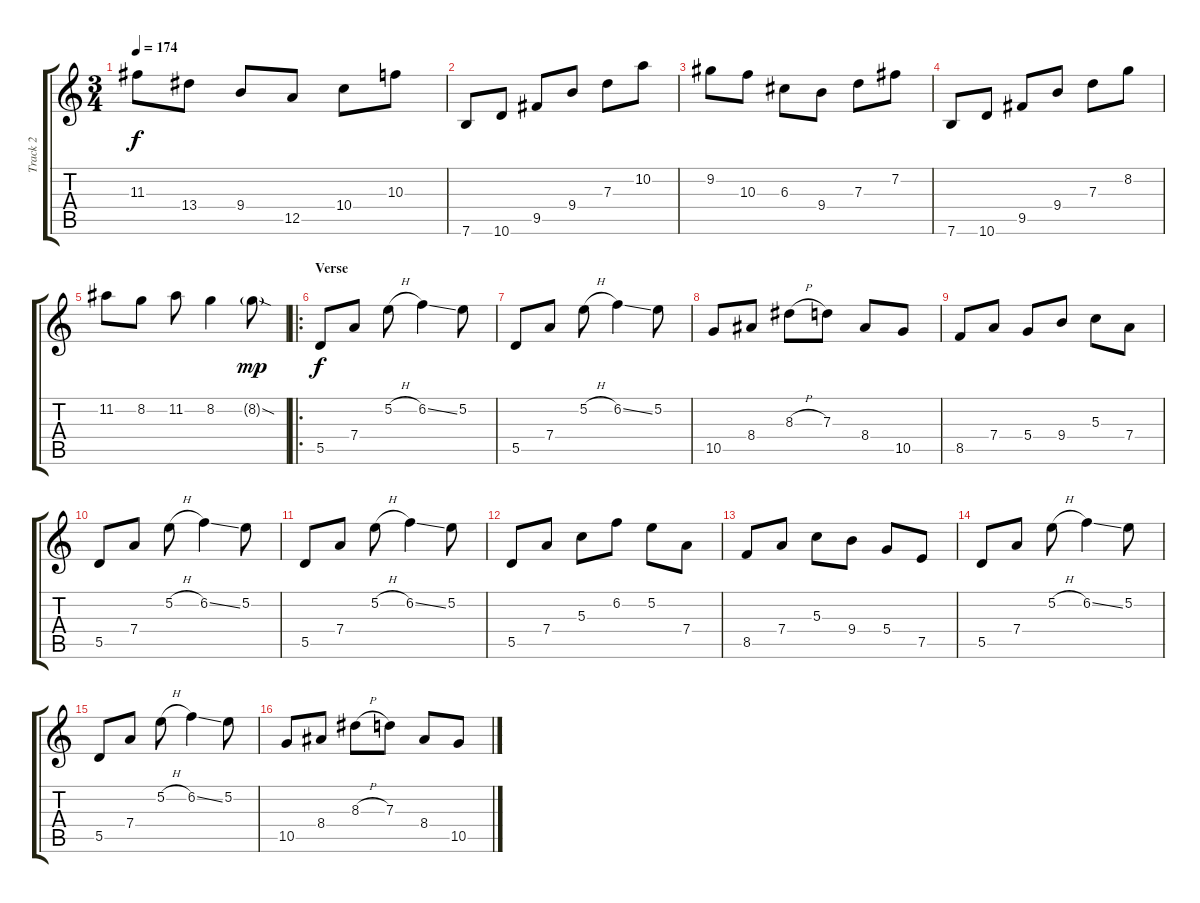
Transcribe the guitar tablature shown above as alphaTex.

\track ("Track 2" "Track 2") {instrument overdrivenguitar}
\staff {score tabs}
\tuning (E4 B3 G3 D3 A2 E2) {hide}
\ts (3 4)
\tempo 174
\clef g2
\ks c
11.3.8{dy f} 13.4.8 9.4.8 12.5.8 10.4.8 10.3.8 |
7.6.8 10.6.8 9.5.8 9.4.8 7.3.8 10.2.8 |
9.2.8 10.3.8 6.3.8 9.4.8 7.3.8 7.2.8 |
7.6.8 10.6.8 9.5.8 9.4.8 7.3.8 8.2.8 |
11.2.8 8.2.8 11.2.8 8.2.4 8.2{sod g}.8{dy mp} |
\ro
\section ("" "Verse")
5.5.8{dy f} 7.4.8 5.2{h}.8 6.2{ss}.4 5.2.8 |
5.5.8 7.4.8 5.2{h}.8 6.2{ss}.4 5.2.8 |
10.5.8 8.4.8 8.3{h}.8 7.3.8 8.4.8 10.5.8 |
8.5.8 7.4.8 5.4.8 9.4.8 5.3.8 7.4.8 |
5.5.8 7.4.8 5.2{h}.8 6.2{ss}.4 5.2.8 |
5.5.8 7.4.8 5.2{h}.8 6.2{ss}.4 5.2.8 |
5.5.8 7.4.8 5.3.8 6.2.8 5.2.8 7.4.8 |
8.5.8 7.4.8 5.3.8 9.4.8 5.4.8 7.5.8 |
5.5.8 7.4.8 5.2{h}.8 6.2{ss}.4 5.2.8 |
5.5.8 7.4.8 5.2{h}.8 6.2{ss}.4 5.2.8 |
10.5.8 8.4.8 8.3{h}.8 7.3.8 8.4.8 10.5.8
